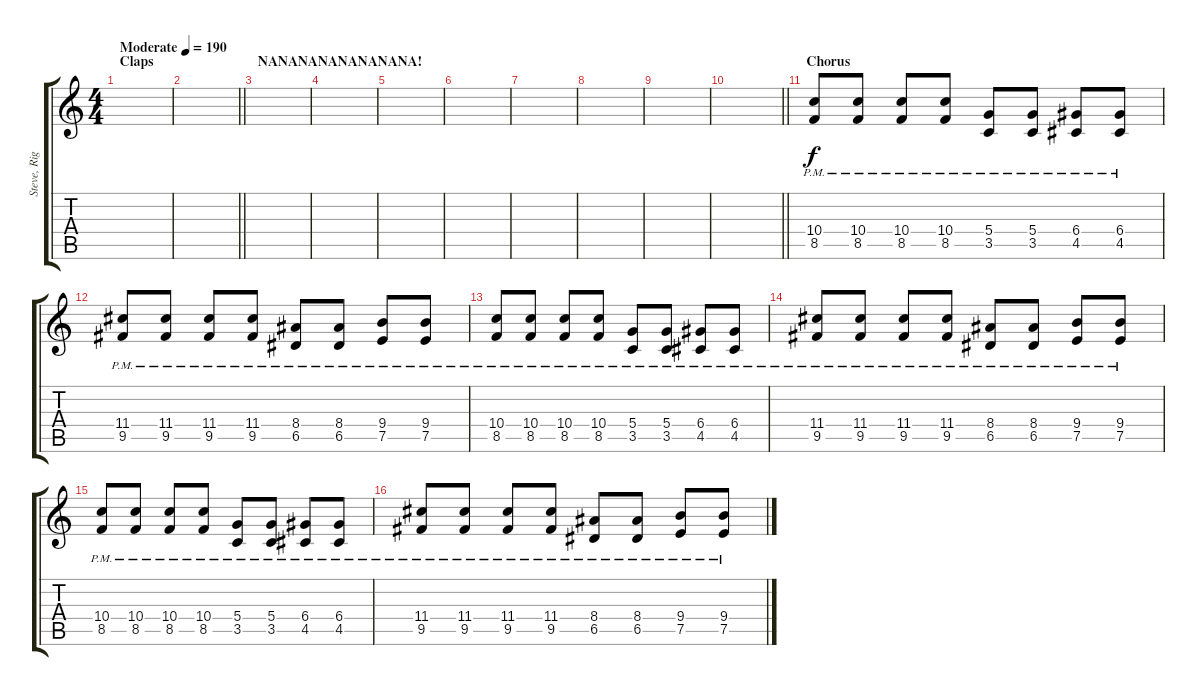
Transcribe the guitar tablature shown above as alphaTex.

\track ("Steve, Righ? Left" "Steve, Rig") {instrument distortionguitar}
\staff {score tabs}
\tuning (E4 B3 G3 D3 A2 E2) {hide}
\ts (4 4)
\section ("" "Claps")
\tempo (190 "Moderate")
\clef g2
\ks c
|
\barLineRight lightlight
|
\section ("" "NANANANANANANANA!")
|
|
|
|
|
|
|
\barLineRight lightlight
|
\section ("" "Chorus")
(10.4{pm} 8.5{pm}).8 (10.4{pm} 8.5{pm}).8 (10.4{pm} 8.5{pm}).8 (10.4{pm} 8.5{pm}).8 (5.4{pm} 3.5{pm}).8 (5.4{pm} 3.5{pm}).8 (6.4{pm} 4.5{pm}).8 (6.4{pm} 4.5{pm}).8 |
(11.4{pm} 9.5{pm}).8 (11.4{pm} 9.5{pm}).8 (11.4{pm} 9.5{pm}).8 (11.4{pm} 9.5{pm}).8 (8.4{pm} 6.5{pm}).8 (8.4{pm} 6.5{pm}).8 (9.4{pm} 7.5{pm}).8 (9.4{pm} 7.5{pm}).8 |
(10.4{pm} 8.5{pm}).8 (10.4{pm} 8.5{pm}).8 (10.4{pm} 8.5{pm}).8 (10.4{pm} 8.5{pm}).8 (5.4{pm} 3.5{pm}).8 (5.4{pm} 3.5{pm}).8 (6.4{pm} 4.5{pm}).8 (6.4{pm} 4.5{pm}).8 |
(11.4{pm} 9.5{pm}).8 (11.4{pm} 9.5{pm}).8 (11.4{pm} 9.5{pm}).8 (11.4{pm} 9.5{pm}).8 (8.4{pm} 6.5{pm}).8 (8.4{pm} 6.5{pm}).8 (9.4{pm} 7.5{pm}).8 (9.4{pm} 7.5{pm}).8 |
(10.4{pm} 8.5{pm}).8 (10.4{pm} 8.5{pm}).8 (10.4{pm} 8.5{pm}).8 (10.4{pm} 8.5{pm}).8 (5.4{pm} 3.5{pm}).8 (5.4{pm} 3.5{pm}).8 (6.4{pm} 4.5{pm}).8 (6.4{pm} 4.5{pm}).8 |
(11.4{pm} 9.5{pm}).8 (11.4{pm} 9.5{pm}).8 (11.4{pm} 9.5{pm}).8 (11.4{pm} 9.5{pm}).8 (8.4{pm} 6.5{pm}).8 (8.4{pm} 6.5{pm}).8 (9.4{pm} 7.5{pm}).8 (9.4{pm} 7.5{pm}).8
